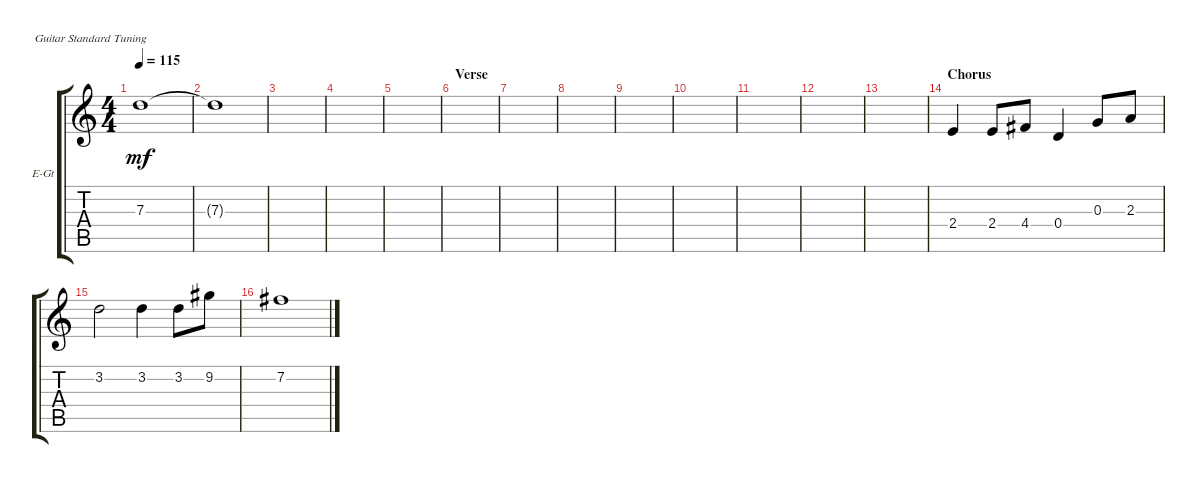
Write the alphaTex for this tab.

\defaultSystemsLayout 4
\bracketExtendMode groupsimilarinstruments
\firstSystemTrackNameOrientation horizontal
\otherSystemsTrackNameOrientation horizontal
\track ("Electric Guitar" "E-Gt") {instrument distortionguitar}
\staff {score tabs}
\tuning (E4 B3 G3 D3 A2 E2)
\ts (4 4)
\tempo 115
\clef g2
\scale
0.333333
\ks c
7.3{t}.1{dy mf} |
\scale
0.333333 7.3{t}.1 |
\scale
0.333333 |
\scale
0.333333 |
\scale
0.333333 |
\section ("" "Verse")
\scale
0.333333 |
|
\scale
0.333333 |
\scale
0.333333 |
\scale
0.333333 |
\scale
0.333333 |
\scale
0.333333 |
\scale
0.333333 |
\section ("" "Chorus")
\scale
0.333333 2.4.4 2.4.8 4.4.8 0.4.4 0.3.8 2.3.8 |
\scale
0.333333 3.2.2 3.2.4 3.2.8 9.2.8 |
\scale
0.333333 7.2.1
